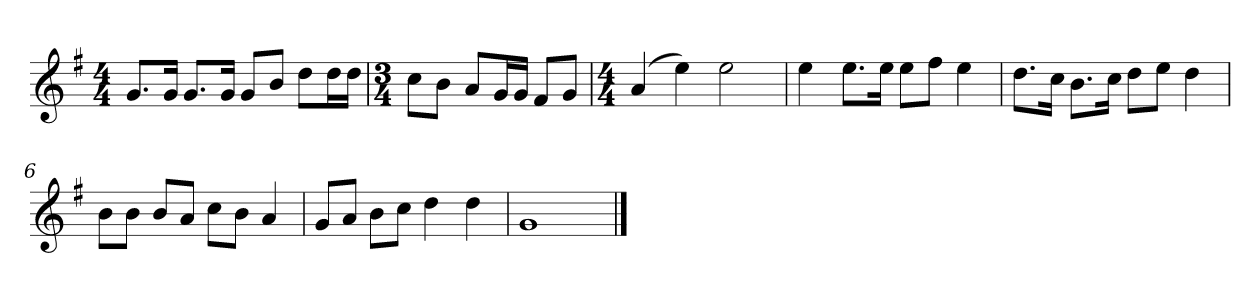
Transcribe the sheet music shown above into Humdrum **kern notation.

**kern
*part1
*staff1
*k[f#]
*M4/4
*MM120
=1
8.gL
16gJk
8.gL
16gJk
8gL
8bJ
8ddL
16ddL
16ddJJ
=2
*M3/4
8ccL
8bJ
8aL
16gL
16gJJ
8f#L
8gJ
=3
*M4/4
(4a
4ee)
2ee
=4
4ee
8.eeL
16eeJk
8eeL
8ff#J
4ee
=5
8.ddL
16ccJk
8.bL
16ccJk
8ddL
8eeJ
4dd
=6
8bL
8bJ
8bL
8aJ
8ccL
8bJ
4a
=7
8gL
8aJ
8bL
8ccJ
4dd
4dd
=8
1g
==
*-
